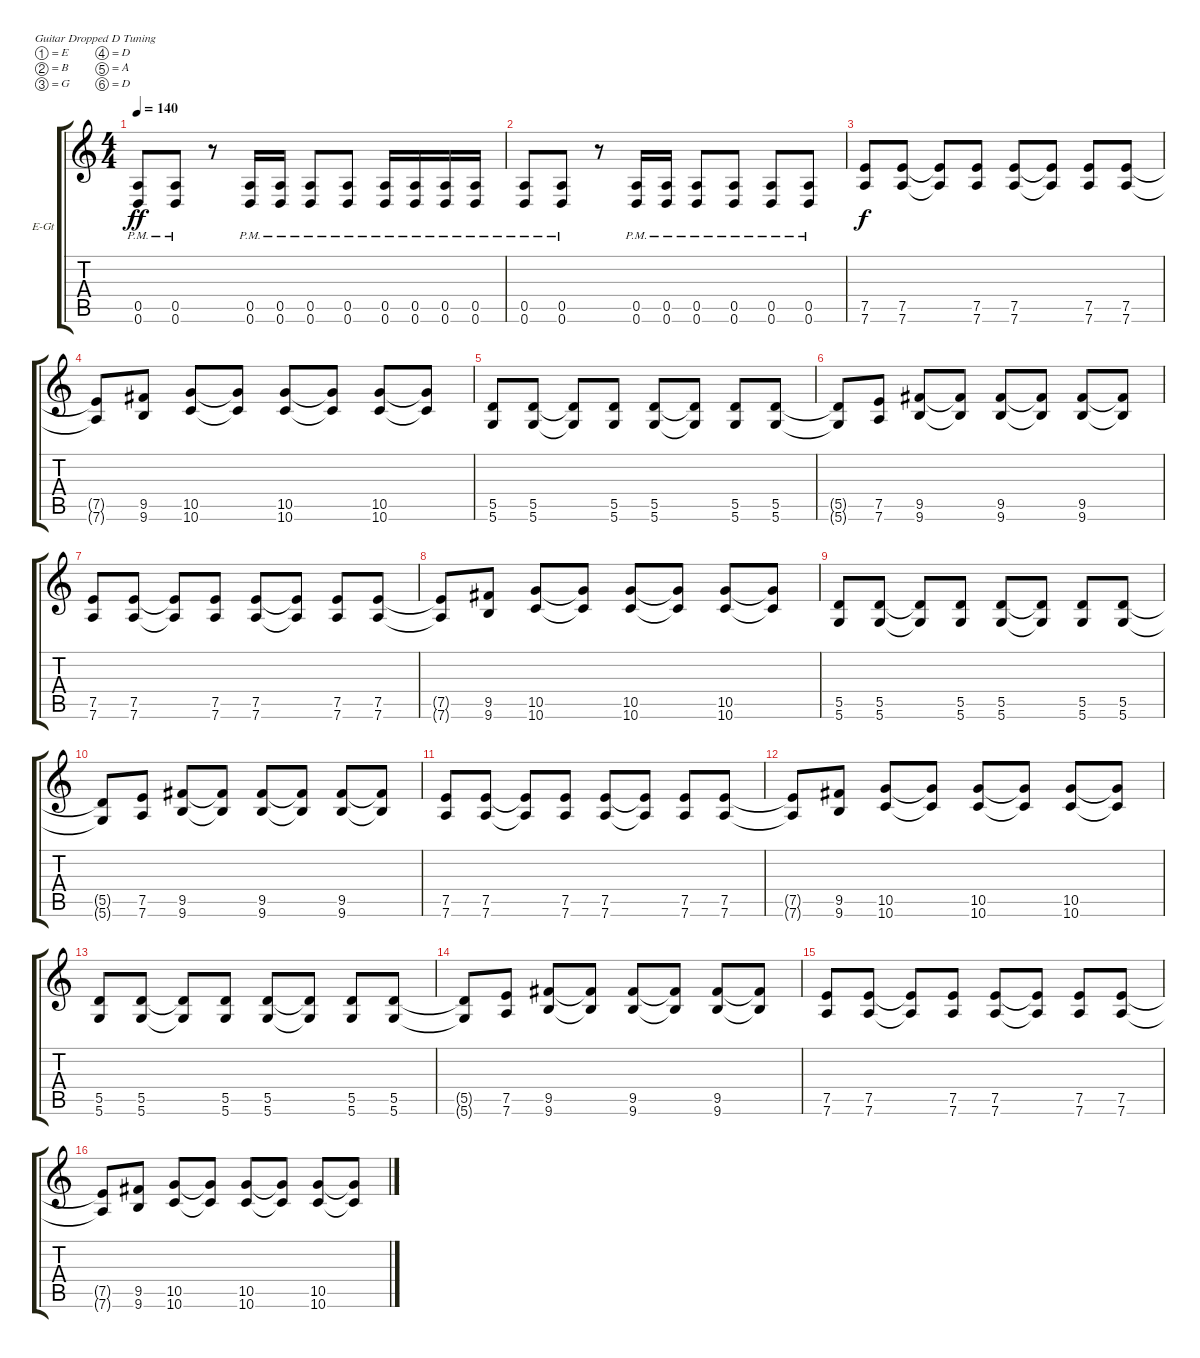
\defaultSystemsLayout 4
\bracketExtendMode groupsimilarinstruments
\firstSystemTrackNameOrientation horizontal
\otherSystemsTrackNameOrientation horizontal
\track ("Electric Guitar" "E-Gt") {instrument distortionguitar}
\staff {score tabs}
\tuning (E4 B3 G3 D3 A2 D2)
\ts (4 4)
\tempo 140
\clef g2
\ks c
(0.6{pm} 0.5{pm}).8{dy ff} (0.6{pm} 0.5{pm}).8 r.8 (0.6{pm} 0.5{pm}).16 (0.6{pm} 0.5{pm}).16 (0.6{pm} 0.5{pm}).8 (0.6{pm} 0.5{pm}).8 (0.6{pm} 0.5{pm}).16 (0.5{pm} 0.6{pm}).16 (0.6{pm} 0.5{pm}).16 (0.5{pm} 0.6{pm}).16 |
(0.6{pm} 0.5{pm}).8 (0.6{pm} 0.5{pm}).8 r.8 (0.6{pm} 0.5{pm}).16 (0.6{pm} 0.5{pm}).16 (0.6{pm} 0.5{pm}).8 (0.5{pm} 0.6{pm}).8 (0.5{pm} 0.6{pm}).8 (0.6{pm} 0.5{pm}).8 |
(7.6 7.5).8{dy f} (7.6 7.5).8 (7.6{t} 7.5{t}).8 (7.6 7.5).8 (7.6 7.5).8 (7.6{t} 7.5{t}).8 (7.6 7.5).8 (7.5 7.6).8 |
(7.6{t} 7.5{t}).8 (9.6 9.5).8 (10.6 10.5).8 (10.6{t} 10.5{t}).8 (10.6 10.5).8 (10.6{t} 10.5{t}).8 (10.6 10.5).8 (10.6{t} 10.5{t}).8 |
(5.6 5.5).8 (5.6 5.5).8 (5.6{t} 5.5{t}).8 (5.6 5.5).8 (5.6 5.5).8 (5.6{t} 5.5{t}).8 (5.6 5.5).8 (5.6 5.5).8 |
(5.5{t} 5.6{t}).8 (7.6 7.5).8 (9.6 9.5).8 (9.5{t} 9.6{t}).8 (9.6 9.5).8 (9.6{t} 9.5{t}).8 (9.6 9.5).8 (9.6{t} 9.5{t}).8 |
(7.6 7.5).8 (7.6 7.5).8 (7.6{t} 7.5{t}).8 (7.6 7.5).8 (7.6 7.5).8 (7.6{t} 7.5{t}).8 (7.6 7.5).8 (7.5 7.6).8 |
(7.6{t} 7.5{t}).8 (9.6 9.5).8 (10.6 10.5).8 (10.6{t} 10.5{t}).8 (10.6 10.5).8 (10.6{t} 10.5{t}).8 (10.6 10.5).8 (10.6{t} 10.5{t}).8 |
(5.6 5.5).8 (5.6 5.5).8 (5.6{t} 5.5{t}).8 (5.6 5.5).8 (5.6 5.5).8 (5.6{t} 5.5{t}).8 (5.6 5.5).8 (5.6 5.5).8 |
(5.5{t} 5.6{t}).8 (7.6 7.5).8 (9.6 9.5).8 (9.5{t} 9.6{t}).8 (9.6 9.5).8 (9.6{t} 9.5{t}).8 (9.6 9.5).8 (9.6{t} 9.5{t}).8 |
(7.6 7.5).8 (7.6 7.5).8 (7.6{t} 7.5{t}).8 (7.6 7.5).8 (7.6 7.5).8 (7.6{t} 7.5{t}).8 (7.6 7.5).8 (7.5 7.6).8 |
(7.6{t} 7.5{t}).8 (9.6 9.5).8 (10.6 10.5).8 (10.6{t} 10.5{t}).8 (10.6 10.5).8 (10.6{t} 10.5{t}).8 (10.6 10.5).8 (10.6{t} 10.5{t}).8 |
(5.6 5.5).8 (5.6 5.5).8 (5.6{t} 5.5{t}).8 (5.6 5.5).8 (5.6 5.5).8 (5.6{t} 5.5{t}).8 (5.6 5.5).8 (5.6 5.5).8 |
(5.5{t} 5.6{t}).8 (7.6 7.5).8 (9.6 9.5).8 (9.5{t} 9.6{t}).8 (9.6 9.5).8 (9.6{t} 9.5{t}).8 (9.6 9.5).8 (9.6{t} 9.5{t}).8 |
(7.6 7.5).8 (7.6 7.5).8 (7.6{t} 7.5{t}).8 (7.6 7.5).8 (7.6 7.5).8 (7.6{t} 7.5{t}).8 (7.6 7.5).8 (7.5 7.6).8 |
(7.6{t} 7.5{t}).8 (9.6 9.5).8 (10.6 10.5).8 (10.6{t} 10.5{t}).8 (10.6 10.5).8 (10.6{t} 10.5{t}).8 (10.6 10.5).8 (10.6{t} 10.5{t}).8
